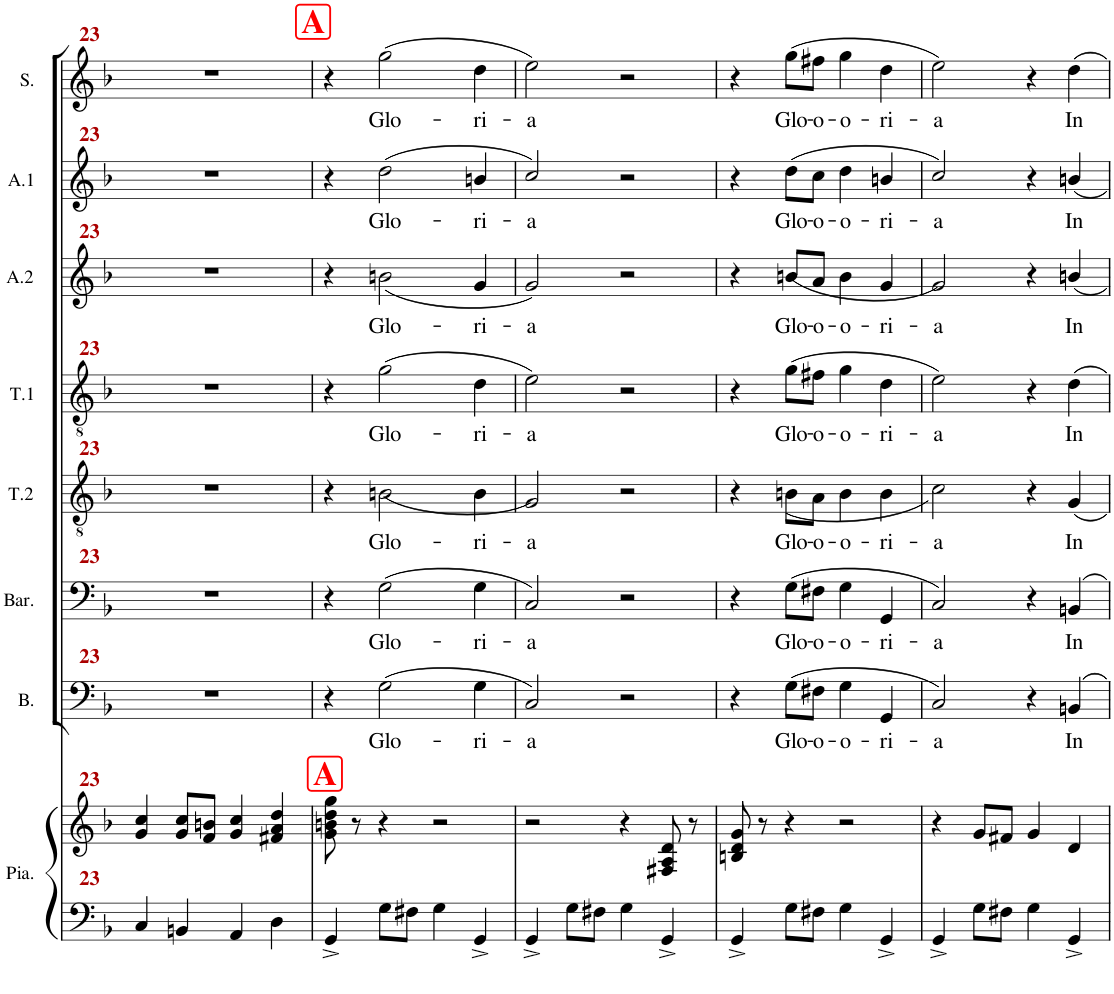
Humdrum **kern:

**kern	**kern	**kern	**text	**kern	**text	**kern	**text	**kern	**text	**kern	**text	**kern	**text	**kern	**text
*part8	*part8	*part7	*part7	*part6	*part6	*part5	*part5	*part4	*part4	*part3	*part3	*part2	*part2	*part1	*part1
*staff9	*staff8	*staff7	*staff7	*staff6	*staff6	*staff5	*staff5	*staff4	*staff4	*staff3	*staff3	*staff2	*staff2	*staff1	*staff1
*I"Piano	*	*I"Basse	*	*I"Baryton	*	*I"Ténor 2	*	*I"Ténor 1	*	*I"Alto 2	*	*I"Alto 1	*	*I"Soprano	*
*I'Pno.	*	*I'B.	*	*I'Bar.	*	*I'T.2	*	*I'T.1	*	*I'A.2	*	*I'A.1	*	*I'S.	*
!!LO:PB:g=z
*clefF4	*clefG2	*clefF4	*	*clefF4	*	*clefGv2	*	*clefGv2	*	*clefG2	*	*clefG2	*	*clefG2	*
*k[b-]	*k[b-]	*k[b-]	*	*k[b-]	*	*k[b-]	*	*k[b-]	*	*k[b-]	*	*k[b-]	*	*k[b-]	*
*M2/2	*M2/2	*M2/2	*	*M2/2	*	*M2/2	*	*M2/2	*	*M2/2	*	*M2/2	*	*M2/2	*
*met(c|)	*met(c|)	*met(c|)	*	*met(c|)	*	*met(c|)	*	*met(c|)	*	*met(c|)	*	*met(c|)	*	*met(c|)	*
=23	=23	=23	=23	=23	=23	=23	=23	=23	=23	=23	=23	=23	=23	=23	=23
4C/	4g/ 4cc/	1r	.	1r	.	1r	.	1r	.	1r	.	1r	.	1r	.
4BBn/	8g/ 8cc/L	.	.	.	.	.	.	.	.	.	.	.	.	.	.
.	8f/ 8bn/J	.	.	.	.	.	.	.	.	.	.	.	.	.	.
4AA/	4g/ 4cc/	.	.	.	.	.	.	.	.	.	.	.	.	.	.
4D\	4f#X/ 4a/ 4dd/	.	.	.	.	.	.	.	.	.	.	.	.	.	.
=24	=24	=24	=24	=24	=24	=24	=24	=24	=24	=24	=24	=24	=24	=24	=24
!	!LO:TX:a:B:color=#FF0000:t=A	!	!	!	!	!	!	!	!	!	!	!	!	!	!
4GG^/	8g\ 8bn\ 8dd\ 8gg\	4r	.	4r	.	4r	.	4r	.	4r	.	4r	.	4r	.
.	8r	.	.	.	.	.	.	.	.	.	.	.	.	.	.
!	!	!	!LO:LY:b	!	!LO:LY:b	!	!LO:LY:b	!	!LO:LY:b	!	!LO:LY:b	!	!LO:LY:b	!	!LO:LY:b
8G\L	4r	(2G\	Glo-	(2G\	Glo-	(<2Bn\	Glo-	(2g\	Glo-	(<2bn\	Glo-	(2dd\	Glo-	(2gg\	Glo-
8F#X\J	.	.	.	.	.	.	.	.	.	.	.	.	.	.	.
4G\	2r	.	.	.	.	.	.	.	.	.	.	.	.	.	.
!	!	!	!LO:LY:b	!	!LO:LY:b	!	!LO:LY:b	!	!LO:LY:b	!	!LO:LY:b	!	!LO:LY:b	!	!LO:LY:b
4GG^/	.	4G\	-ri-	4G\	-ri-	4B\	-ri-	4d\	-ri-	4g/	-ri-	4bn/	-ri-	4dd\	-ri-
=25	=25	=25	=25	=25	=25	=25	=25	=25	=25	=25	=25	=25	=25	=25	=25
!	!	!	!LO:LY:b	!	!LO:LY:b	!	!LO:LY:b	!	!LO:LY:b	!	!LO:LY:b	!	!LO:LY:b	!	!LO:LY:b
4GG^/	2r	2C/)	-a	2C/)	-a	2G/)	-a	2e\)	-a	2g/)	-a	2cc/)	-a	2ee\)	-a
8G\L	.	.	.	.	.	.	.	.	.	.	.	.	.	.	.
8F#X\J	.	.	.	.	.	.	.	.	.	.	.	.	.	.	.
4G\	4r	2r	.	2r	.	2r	.	2r	.	2r	.	2r	.	2r	.
4GG^/	8F#X/ 8A/ 8d/	.	.	.	.	.	.	.	.	.	.	.	.	.	.
.	8r	.	.	.	.	.	.	.	.	.	.	.	.	.	.
=26	=26	=26	=26	=26	=26	=26	=26	=26	=26	=26	=26	=26	=26	=26	=26
4GG^/	8Bn/ 8d/ 8g/	4r	.	4r	.	4r	.	4r	.	4r	.	4r	.	4r	.
.	8r	.	.	.	.	.	.	.	.	.	.	.	.	.	.
!	!	!	!LO:LY:b	!	!LO:LY:b	!	!LO:LY:b	!	!LO:LY:b	!	!LO:LY:b	!	!LO:LY:b	!	!LO:LY:b
8G\L	4r	(>8G\L	Glo-	(8G\L	Glo-	(<8Bn\L	Glo-	(8g\L	Glo-	(<8bn/L	Glo-	(8dd\L	Glo-	(8gg\L	Glo-
!	!	!	!LO:LY:b	!	!LO:LY:b	!	!LO:LY:b	!	!LO:LY:b	!	!LO:LY:b	!	!LO:LY:b	!	!LO:LY:b
8F#X\J	.	8F#X\J	-o-	8F#X\J	-o-	8A\J	-o-	8f#X\J	-o-	8a/J	-o-	8cc\J	-o-	8ff#X\J	-o-
!	!	!	!LO:LY:b	!	!LO:LY:b	!	!LO:LY:b	!	!LO:LY:b	!	!LO:LY:b	!	!LO:LY:b	!	!LO:LY:b
4G\	2r	4G\	-o-	4G\	-o-	4B\	-o-	4g\	-o-	4b\	-o-	4dd\	-o-	4gg\	-o-
!	!	!	!LO:LY:b	!	!LO:LY:b	!	!LO:LY:b	!	!LO:LY:b	!	!LO:LY:b	!	!LO:LY:b	!	!LO:LY:b
4GG^/	.	4GG/	-ri-	4GG/	-ri-	4B\	-ri-	4d\	-ri-	4g/	-ri-	4bn/	-ri-	4dd\	-ri-
=27	=27	=27	=27	=27	=27	=27	=27	=27	=27	=27	=27	=27	=27	=27	=27
!	!	!	!LO:LY:b	!	!LO:LY:b	!	!LO:LY:b	!	!LO:LY:b	!	!LO:LY:b	!	!LO:LY:b	!	!LO:LY:b
4GG^/	4r	2C/)	-a	2C/)	-a	2c\)	-a	2e\)	-a	2g/)	-a	2cc/)	-a	2ee\)	-a
8G\L	8g/L	.	.	.	.	.	.	.	.	.	.	.	.	.	.
8F#X\J	8f#X/J	.	.	.	.	.	.	.	.	.	.	.	.	.	.
4G\	4g/	4r	.	4r	.	4r	.	4r	.	4r	.	4r	.	4r	.
!	!	!	!LO:LY:b	!	!LO:LY:b	!	!LO:LY:b	!	!LO:LY:b	!	!LO:LY:b	!	!LO:LY:b	!	!LO:LY:b
4GG^/	4d/	4BBn/	In	4BBn/	In	4G/	In	4d\	In	4bn/	In	4bn/	In	4dd\	In
=	=	=	=	=	=	=	=	=	=	=	=	=	=	=	=
*-	*-	*-	*-	*-	*-	*-	*-	*-	*-	*-	*-	*-	*-	*-	*-
